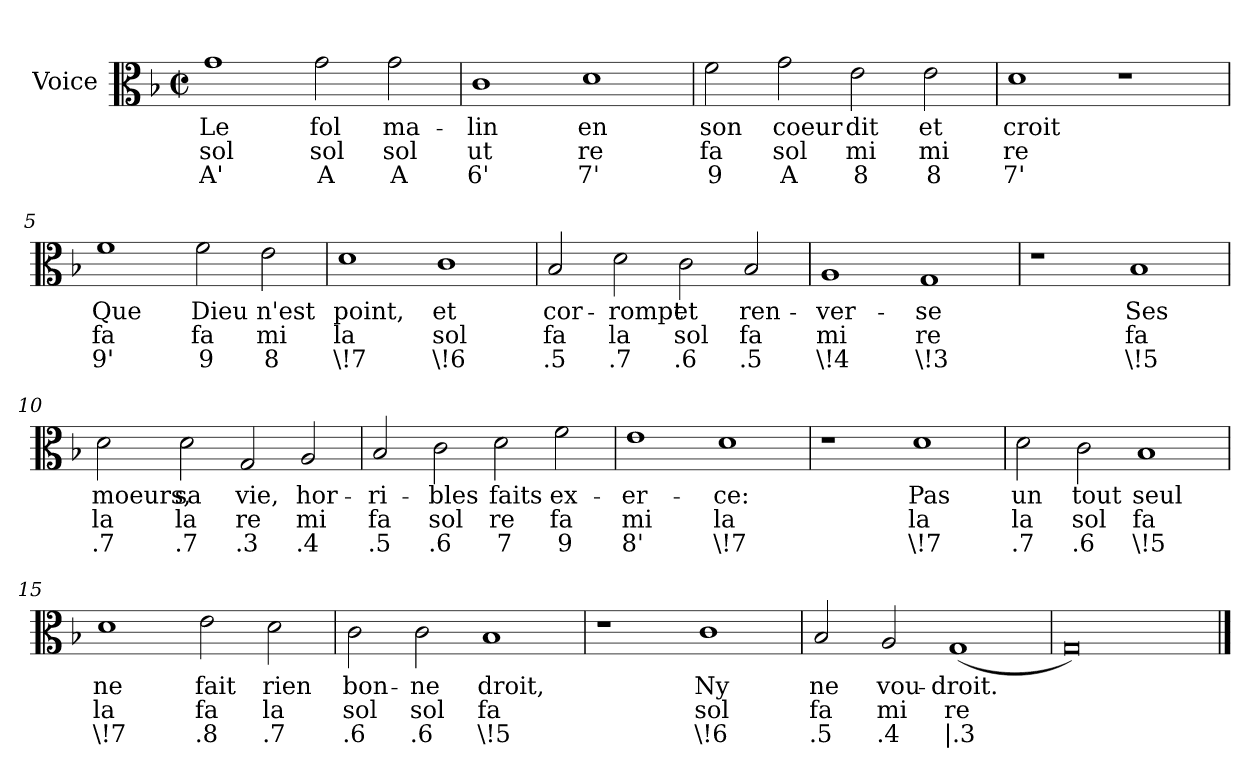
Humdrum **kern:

**kern	**text	**text	**text
*part1	*part1	*part1	*part1
*staff1	*staff1	*staff1	*staff1
*I"Voice	*	*	*
*I'Vo.	*	*	*
*clefC3	*	*	*
*k[b-]	*	*	*
*M4/2	*	*	*
*met(c|)	*	*	*
=1	=1	=1	=1
1g	Le	sol	A'
2g\	fol	sol	A
2g\	ma-	sol	A
=2	=2	=2	=2
1c	-lin	ut	6'
1d	en	re	7'
=3	=3	=3	=3
2f\	son	fa	9
2g\	coeur	sol	A
2e\	dit	mi	8
2e\	et	mi	8
=4	=4	=4	=4
1d	croit	re	7'
1r	.	.	.
=5	=5	=5	=5
1f	Que	fa	9'
2f\	Dieu	fa	9
2e\	n'est	mi	8
=6	=6	=6	=6
1d	point,	la	\!7
1c	et	sol	\!6
=7	=7	=7	=7
2B-/	cor-	fa	.5
2d\	-rompt	la	.7
2c\	et	sol	.6
2B-/	ren-	fa	.5
=8	=8	=8	=8
1A	-ver-	mi	\!4
1G	-se	re	\!3
=9	=9	=9	=9
1r	.	.	.
1B-	Ses	fa	\!5
=10	=10	=10	=10
2d\	moeurs,	la	.7
2d\	sa	la	.7
2G/	vie,	re	.3
2A/	hor-	mi	.4
=11	=11	=11	=11
2B-/	-ri-	fa	.5
2c\	-bles	sol	.6
2d\	faits	re	7
2f\	ex-	fa	9
=12	=12	=12	=12
1e	-er-	mi	8'
1d	-ce:	la	\!7
=13	=13	=13	=13
1r	.	.	.
1d	Pas	la	\!7
=14	=14	=14	=14
2d\	un	la	.7
2c\	tout	sol	.6
1B-	seul	fa	\!5
=15	=15	=15	=15
1d	ne	la	\!7
2e\	fait	fa	.8
2d\	rien	la	.7
=16	=16	=16	=16
2c\	bon-	sol	.6
2c\	-ne	sol	.6
1B-	droit,	fa	\!5
=17	=17	=17	=17
1r	.	.	.
1c	Ny	sol	\!6
=18	=18	=18	=18
2B-/	ne	fa	.5
2A/	vou-	mi	.4
(1G	-droit.	re	|.3
=19	=19	=19	=19
0G)	.	.	.
==	==	==	==
*-	*-	*-	*-
